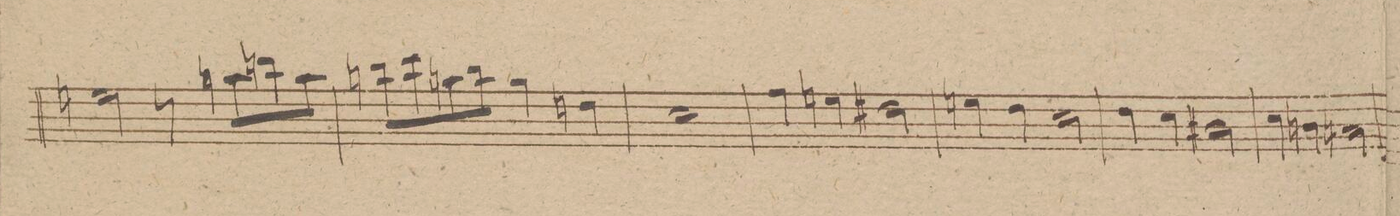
**kern	**dynam
*I"Fagotto 1mo	*
*clefF4	*
*k[f#c#g#d#]	*
*met(c)	*
*M4/4	*
2Gn	.
8r	.
8cn\L	.
8dn\	.
8c\J	.
=249	=249
8dn\L	.
8e\	.
8cn\	.
8d\J	.
4B\	.
4Fn\	.
=250	=250
1E\	.
=251	=251
4A\	.
4Gn\	.
2F#\	.
=252	=252
4Gn\	.
4F#\	.
2E\	.
=253	=253
4F#\	.
4E\	.
2D#X\	.
=254	=254
4E\	.
4Dn\	.
2Cn\	.
=255	=255
*-	*-
